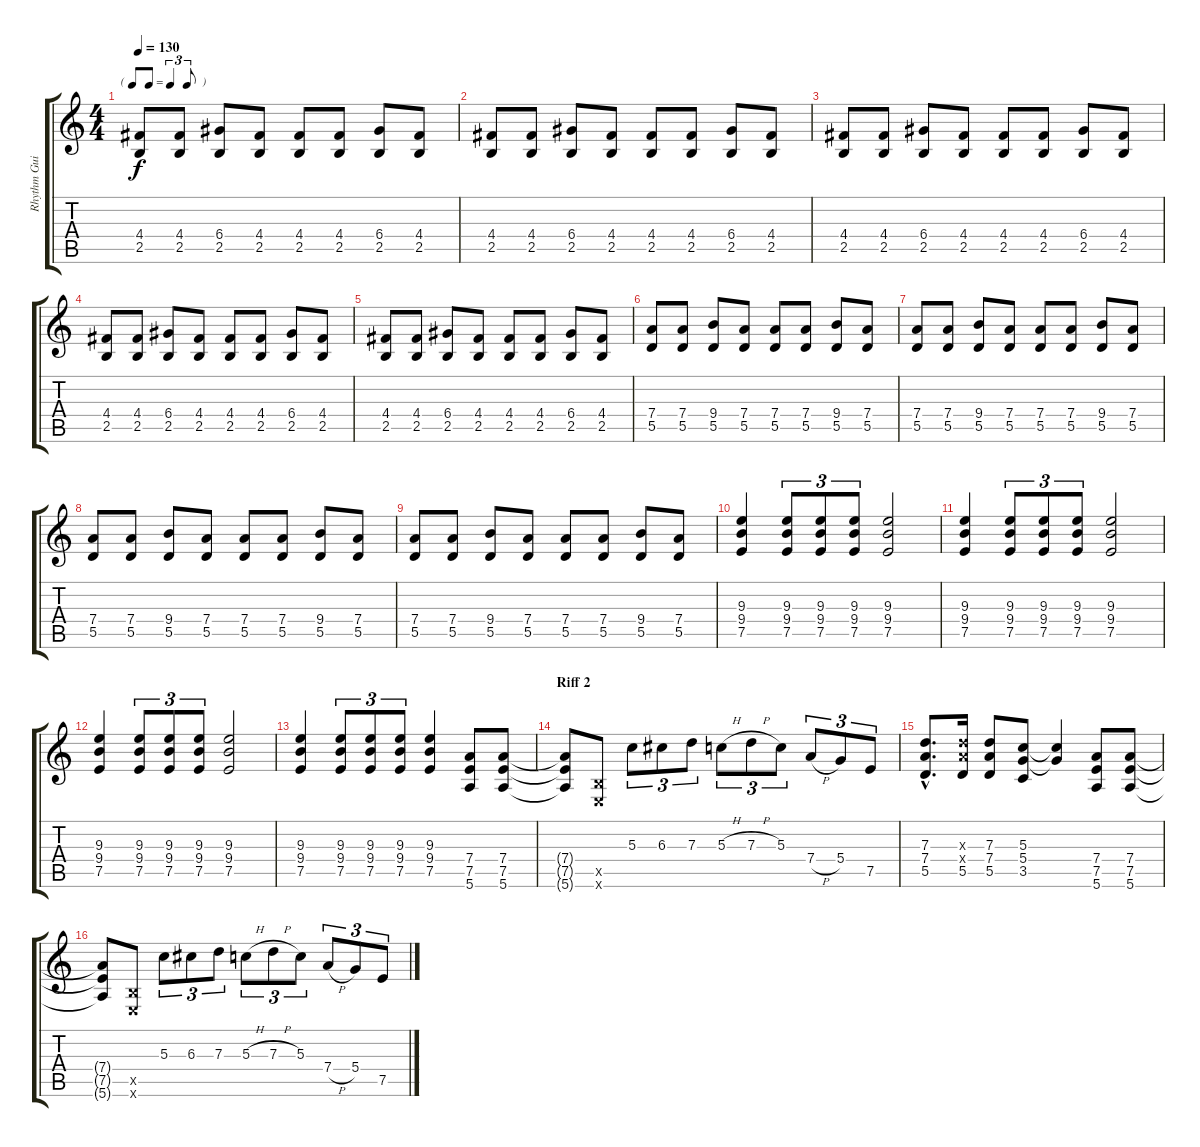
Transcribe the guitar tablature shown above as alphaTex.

\track ("Rhythm Guitar" "Rhythm Gui") {instrument overdrivenguitar}
\staff {score tabs}
\tuning (E4 B3 G3 D3 A2 E2) {hide}
\ts (4 4)
\tf triplet8th
\tempo 130
\clef g2
\ks c
(4.4 2.5).8{dy f} (4.4 2.5).8 (6.4 2.5).8 (4.4 2.5).8 (4.4 2.5).8 (4.4 2.5).8 (6.4 2.5).8 (4.4 2.5).8 |
(4.4 2.5).8 (4.4 2.5).8 (6.4 2.5).8 (4.4 2.5).8 (4.4 2.5).8 (4.4 2.5).8 (6.4 2.5).8 (4.4 2.5).8 |
(4.4 2.5).8 (4.4 2.5).8 (6.4 2.5).8 (4.4 2.5).8 (4.4 2.5).8 (4.4 2.5).8 (6.4 2.5).8 (4.4 2.5).8 |
(4.4 2.5).8 (4.4 2.5).8 (6.4 2.5).8 (4.4 2.5).8 (4.4 2.5).8 (4.4 2.5).8 (6.4 2.5).8 (4.4 2.5).8 |
(4.4 2.5).8 (4.4 2.5).8 (6.4 2.5).8 (4.4 2.5).8 (4.4 2.5).8 (4.4 2.5).8 (6.4 2.5).8 (4.4 2.5).8 |
(7.4 5.5).8 (7.4 5.5).8 (9.4 5.5).8 (7.4 5.5).8 (7.4 5.5).8 (7.4 5.5).8 (9.4 5.5).8 (7.4 5.5).8 |
(7.4 5.5).8 (7.4 5.5).8 (9.4 5.5).8 (7.4 5.5).8 (7.4 5.5).8 (7.4 5.5).8 (9.4 5.5).8 (7.4 5.5).8 |
(7.4 5.5).8 (7.4 5.5).8 (9.4 5.5).8 (7.4 5.5).8 (7.4 5.5).8 (7.4 5.5).8 (9.4 5.5).8 (7.4 5.5).8 |
(7.4 5.5).8 (7.4 5.5).8 (9.4 5.5).8 (7.4 5.5).8 (7.4 5.5).8 (7.4 5.5).8 (9.4 5.5).8 (7.4 5.5).8 |
(9.3 9.4 7.5).4 (9.3 9.4 7.5).8{tu (3 2)} (9.3 9.4 7.5).8{tu (3 2)} (9.3 9.4 7.5).8{tu (3 2)} (9.3 9.4 7.5).2 |
(9.3 9.4 7.5).4 (9.3 9.4 7.5).8{tu (3 2)} (9.3 9.4 7.5).8{tu (3 2)} (9.3 9.4 7.5).8{tu (3 2)} (9.3 9.4 7.5).2 |
(9.3 9.4 7.5).4 (9.3 9.4 7.5).8{tu (3 2)} (9.3 9.4 7.5).8{tu (3 2)} (9.3 9.4 7.5).8{tu (3 2)} (9.3 9.4 7.5).2 |
(9.3 9.4 7.5).4 (9.3 9.4 7.5).8{tu (3 2)} (9.3 9.4 7.5).8{tu (3 2)} (9.3 9.4 7.5).8{tu (3 2)} (9.3 9.4 7.5).4 (7.4 7.5 5.6).8 (7.4 7.5 5.6).8 |
\section ("" "Riff 2")
(7.4{t} 7.5{t} 5.6{t}).8 (2.5{x} 0.6{x}).8 5.3.8{tu (3 2)} 6.3.8{tu (3 2)} 7.3.8{tu (3 2)} 5.3{h}.8{tu (3 2)} 7.3{h}.8{tu (3 2)} 5.3.8{tu (3 2)} 7.4{h}.8{tu (3 2)} 5.4.8{tu (3 2)} 7.5.8{tu (3 2)} |
(7.3{hac} 7.4{hac} 5.5{hac}).8{d} (7.3{x} 7.4{x} 5.5).16 (7.3 7.4 5.5).8 (5.3 5.4 3.5).8 (5.3{t} 5.4{t}).4 (7.4 7.5 5.6).8 (7.4 7.5 5.6).8 |
(7.4{t} 7.5{t} 5.6{t}).8 (2.5{x} 0.6{x}).8 5.3.8{tu (3 2)} 6.3.8{tu (3 2)} 7.3.8{tu (3 2)} 5.3{h}.8{tu (3 2)} 7.3{h}.8{tu (3 2)} 5.3.8{tu (3 2)} 7.4{h}.8{tu (3 2)} 5.4.8{tu (3 2)} 7.5.8{tu (3 2)}
